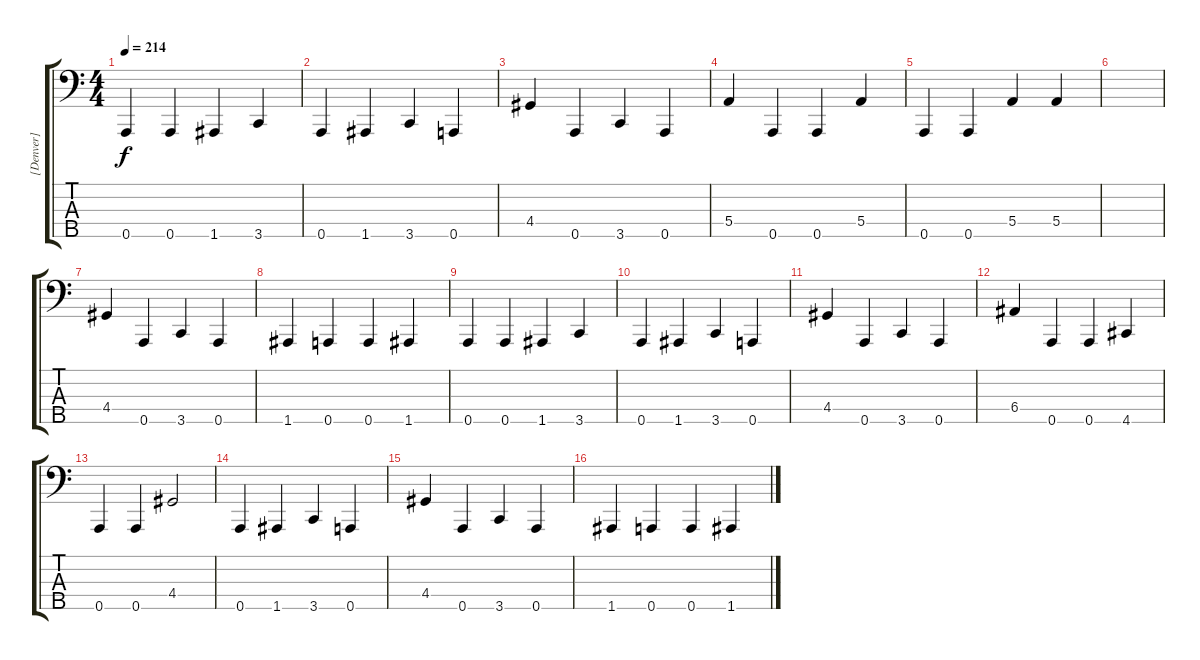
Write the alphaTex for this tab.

\track ("[Denver]" "[Denver]") {instrument electricbassfinger}
\staff {score tabs}
\tuning (G2 D2 A1 E1 A0) {hide}
\ts (4 4)
\tempo 214
\clef f4
\ks c
0.5.4{dy f} 0.5.4 1.5.4 3.5.4 |
0.5.4 1.5.4 3.5.4 0.5.4 |
4.4.4 0.5.4 3.5.4 0.5.4 |
5.4.4 0.5.4 0.5.4 5.4.4 |
0.5.4 0.5.4 5.4.4 5.4.4 |
|
4.4.4 0.5.4 3.5.4 0.5.4 |
1.5.4 0.5.4 0.5.4 1.5.4 |
0.5.4 0.5.4 1.5.4 3.5.4 |
0.5.4 1.5.4 3.5.4 0.5.4 |
4.4.4 0.5.4 3.5.4 0.5.4 |
6.4.4 0.5.4 0.5.4 4.5.4 |
0.5.4 0.5.4 4.4.2 |
0.5.4 1.5.4 3.5.4 0.5.4 |
4.4.4 0.5.4 3.5.4 0.5.4 |
1.5.4 0.5.4 0.5.4 1.5.4
